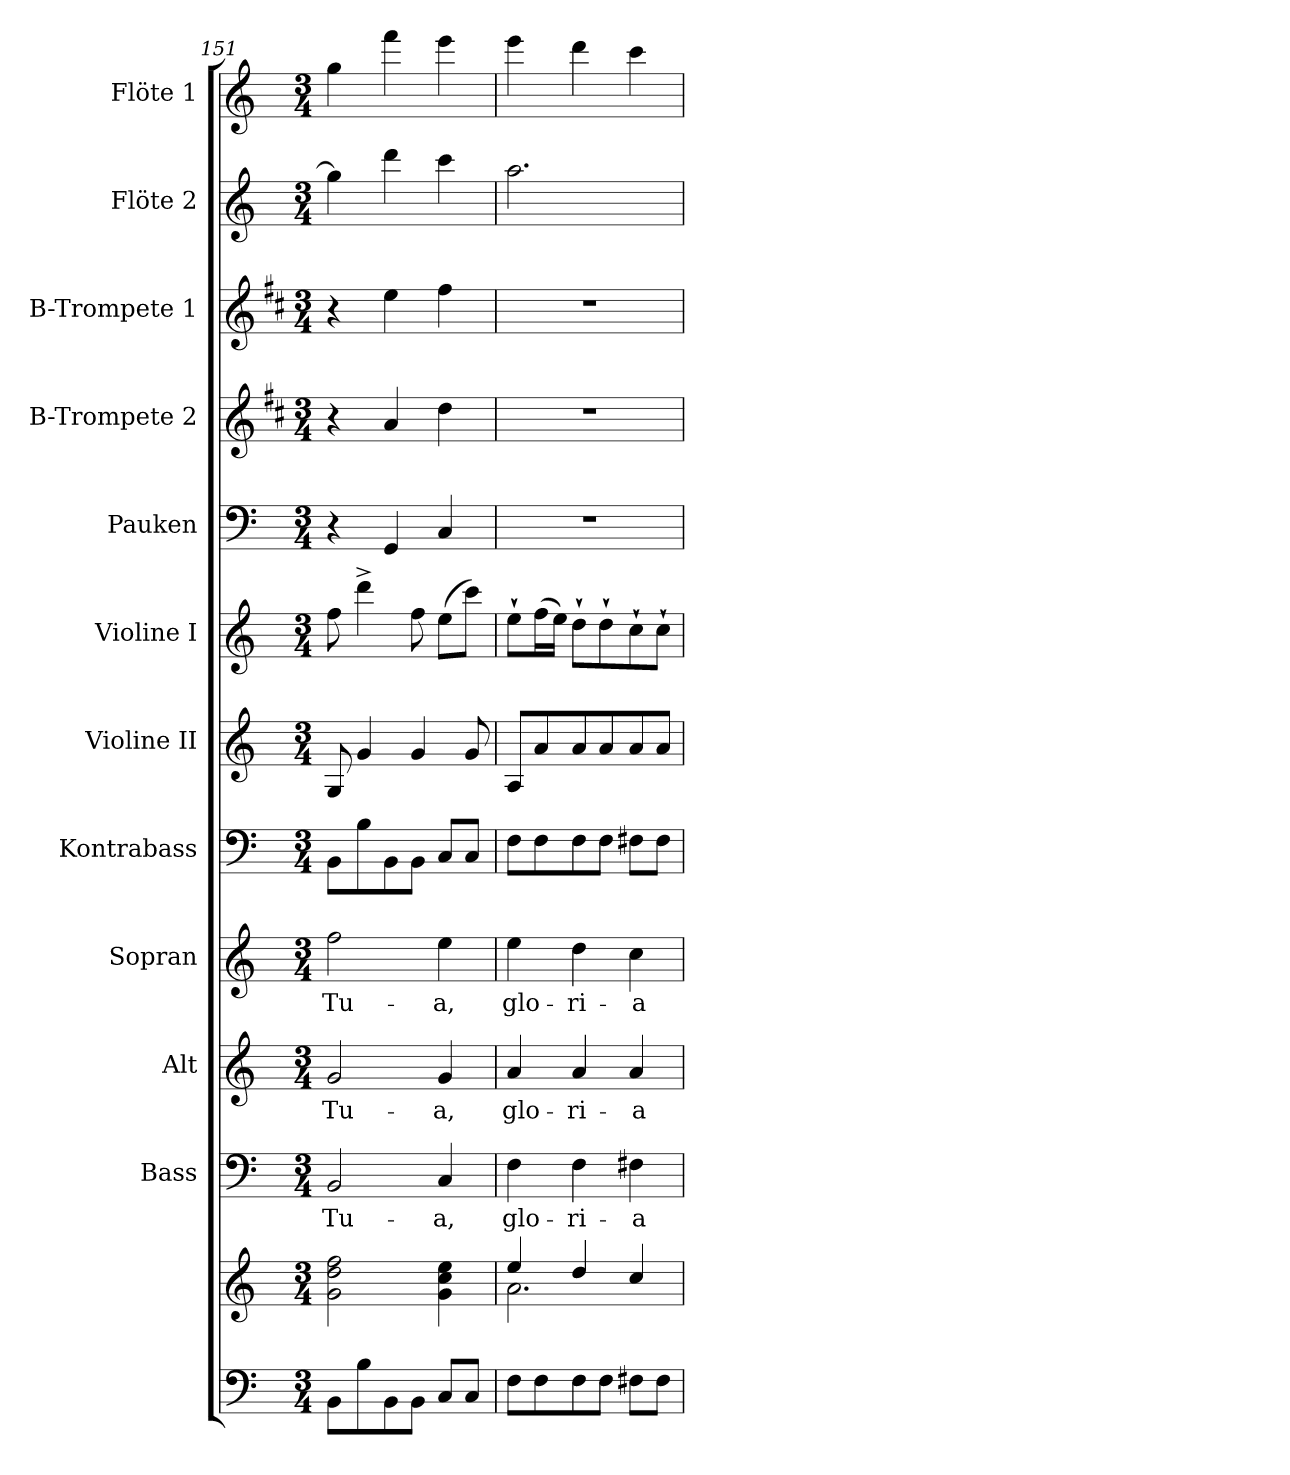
**kern	**kern	**kern	**text	**kern	**text	**kern	**text	**kern	**kern	**kern	**kern	**kern	**kern	**kern	**kern
*part12	*part12	*part11	*part11	*part10	*part10	*part9	*part9	*part8	*part7	*part6	*part5	*part4	*part3	*part2	*part1
*staff13	*staff12	*staff11	*staff11	*staff10	*staff10	*staff9	*staff9	*staff8	*staff7	*staff6	*staff5	*staff4	*staff3	*staff2	*staff1
*	*	*I"Bass	*	*I"Alt	*	*I"Sopran	*	*I"Kontrabass	*I"Violine II	*I"Violine I	*I"Pauken	*I"B-Trompete 2	*I"B-Trompete 1	*I"Flöte 2	*I"Flöte 1
*	*	*I'B.	*	*I'A.	*	*I'S.	*	*I'Kb.	*I'Vl. II	*I'Vl. I	*I'Pk.	*I'B Trp. 2	*I'B Trp. 1	*I'Fl. 2	*I'Fl. 1
*clefF4	*clefG2	*clefF4	*	*clefG2	*	*clefG2	*	*clefF4	*clefG2	*clefG2	*clefF4	*clefG2	*clefG2	*clefG2	*clefG2
*	*	*	*	*	*	*	*	*ITrd7c12	*	*	*	*ITrd1c2	*ITrd1c2	*	*
*k[]	*k[]	*k[]	*	*k[]	*	*k[]	*	*k[]	*k[]	*k[]	*k[]	*k[]	*k[]	*k[]	*k[]
*C:	*C:	*C:	*	*C:	*	*C:	*	*C:	*C:	*C:	*C:	*C:	*C:	*C:	*C:
*M3/4	*M3/4	*M3/4	*	*M3/4	*	*M3/4	*	*M3/4	*M3/4	*M3/4	*M3/4	*M3/4	*M3/4	*M3/4	*M3/4
=151	=151	=151	=151	=151	=151	=151	=151	=151	=151	=151	=151	=151	=151	=151	=151
!	!	!	!LO:LY:b	!	!LO:LY:b	!	!LO:LY:b	!	!	!	!	!	!	!	!
8BB\L	2g\ 2dd\ 2ff\	2BB/	Tu-	2g/	Tu-	2ff\	Tu-	8BBB\L	8G/	8ff\	4r	4r	4r	4gg\]	4gg\
8B\	.	.	.	.	.	.	.	8BB\	4g/	4ddd^>\	.	.	.	.	.
8BB\	.	.	.	.	.	.	.	8BBB\	.	.	4GG/	4g/	4dd\	4ddd\	4fff\
8BB\J	.	.	.	.	.	.	.	8BBB\J	4g/	8ff\	.	.	.	.	.
!	!	!	!LO:LY:b	!	!LO:LY:b	!	!LO:LY:b	!	!	!	!	!	!	!	!
8C/L	4g\ 4cc\ 4ee\	4C/	-a,	4g/	-a,	4ee\	-a,	8CC/L	.	(>8ee\L	4C/	4cc\	4ee\	4ccc\	4eee\
8C/J	.	.	.	.	.	.	.	8CC/J	8g/	8ccc\J)	.	.	.	.	.
=152	=152	=152	=152	=152	=152	=152	=152	=152	=152	=152	=152	=152	=152	=152	=152
*	*^	*	*	*	*	*	*	*	*	*	*	*	*	*	*
!	!	!	!	!LO:LY:b	!	!LO:LY:b	!	!LO:LY:b	!	!	!	!	!	!	!	!
8F\L	4ee/	2.a\	4F\	glo-	4a/	glo-	4ee\	glo-	8FF\L	8A/L	8ee`>\L	2.r	2.r	2.r	2.aa\	4eee\
8F\	.	.	.	.	.	.	.	.	8FF\	8a/	(>16ff\L	.	.	.	.	.
.	.	.	.	.	.	.	.	.	.	.	16ee\JJ)	.	.	.	.	.
!	!	!	!	!LO:LY:b	!	!LO:LY:b	!	!LO:LY:b	!	!	!	!	!	!	!	!
8F\	4dd/	.	4F\	-ri-	4a/	-ri-	4dd\	-ri-	8FF\	8a/	8dd`>\L	.	.	.	.	4ddd\
8F\J	.	.	.	.	.	.	.	.	8FF\J	8a/	8dd`>\	.	.	.	.	.
!	!	!	!	!LO:LY:b	!	!LO:LY:b	!	!LO:LY:b	!	!	!	!	!	!	!	!
8F#X\L	4cc/	.	4F#X\	-a	4a/	-a	4cc\	-a	8FF#X\L	8a/	8cc`>\	.	.	.	.	4ccc\
8F#\J	.	.	.	.	.	.	.	.	8FF#\J	8a/J	8cc`>\J	.	.	.	.	.
*	*v	*v	*	*	*	*	*	*	*	*	*	*	*	*	*	*
=	=	=	=	=	=	=	=	=	=	=	=	=	=	=	=
*-	*-	*-	*-	*-	*-	*-	*-	*-	*-	*-	*-	*-	*-	*-	*-
